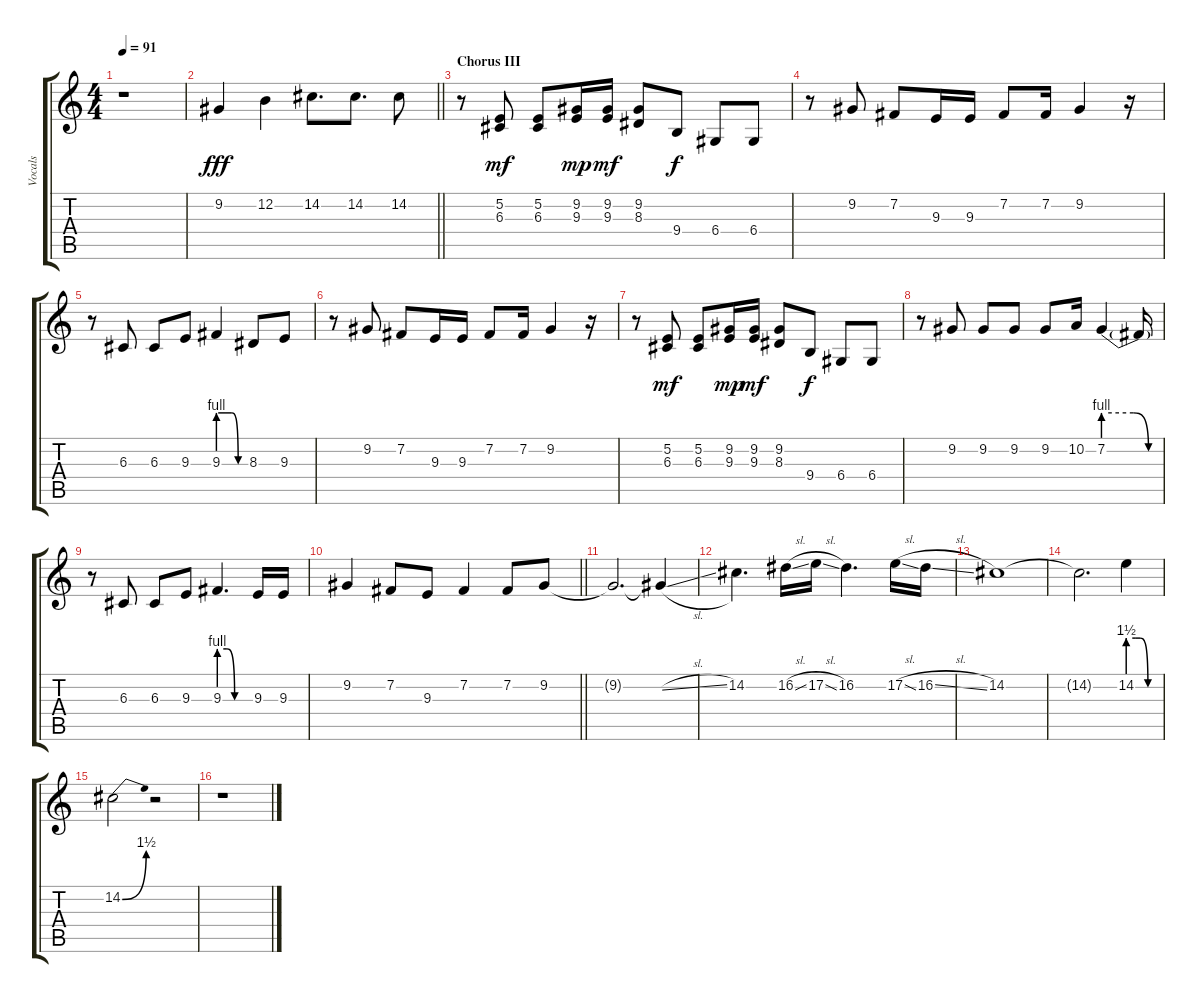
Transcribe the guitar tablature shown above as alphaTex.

\track ("Vocals" "Vocals") {instrument altosax}
\staff {score tabs}
\tuning (E4 B3 G3 D3 A2 E2) {hide}
\ts (4 4)
\tempo 91
\clef g2
\ks c
r.1{dy f} |
\barLineRight lightlight
9.2.4{dy fff volume 13} 12.2.4 14.2.8{d} 14.2.8{d} 14.2.8 |
\section ("" "Chorus III")
r.8 (5.2 6.3).8{dy mf} (5.2 6.3).8 (9.2 9.3).16{dy mp} (9.2 9.3).16{dy mf} (9.2 8.3).8 9.4.8{dy f} 6.4.8 6.4.8 |
r.8 9.2.8 7.2.8 9.3.16 9.3.16 7.2.8 7.2.16 9.2.4 r.16 |
r.8 6.3.8 6.3.8 9.3.8 9.3{be (custom 0 4 15 4 30 4 44 0 60 0)}.4 8.3.8 9.3.8 |
r.8 9.2.8 7.2.8 9.3.16 9.3.16 7.2.8 7.2.16 9.2.4 r.16 |
r.8 (5.2 6.3).8{dy mf} (5.2 6.3).8 (9.2 9.3).16{dy mp} (9.2 9.3).16{dy mf} (9.2 8.3).8 9.4.8{dy f} 6.4.8 6.4.8 |
r.8 9.2.8 9.2.8 9.2.8 9.2.8 10.2.16 7.2{be (custom 0 4 30 4 45 0 60 0)}.4 7.2{t}.16 |
r.8 6.3.8 6.3.8 9.3.8 9.3{be (custom 0 4 15 4 30 0 44 0 60 0)}.4{d} 9.3.16 9.3.16 |
\barLineRight lightlight
9.2.4 7.2.8 9.3.8 7.2.4 7.2.8 9.2.8 |
9.2{t}.2{d} 9.2{sl t}.4 |
14.2.4{d} 16.2{sl}.16 17.2{sl}.16 16.2.4{d} 17.2{sl}.16 16.2{sl}.16 |
14.2.1{volume 10} |
14.2{t}.2{d} 14.2{be (custom 0 6 15 6 23 6 38 0 60 0)}.4 |
14.2{be (bend 0 0 60 6)}.2 r.2 |
r.1{volume 14}
